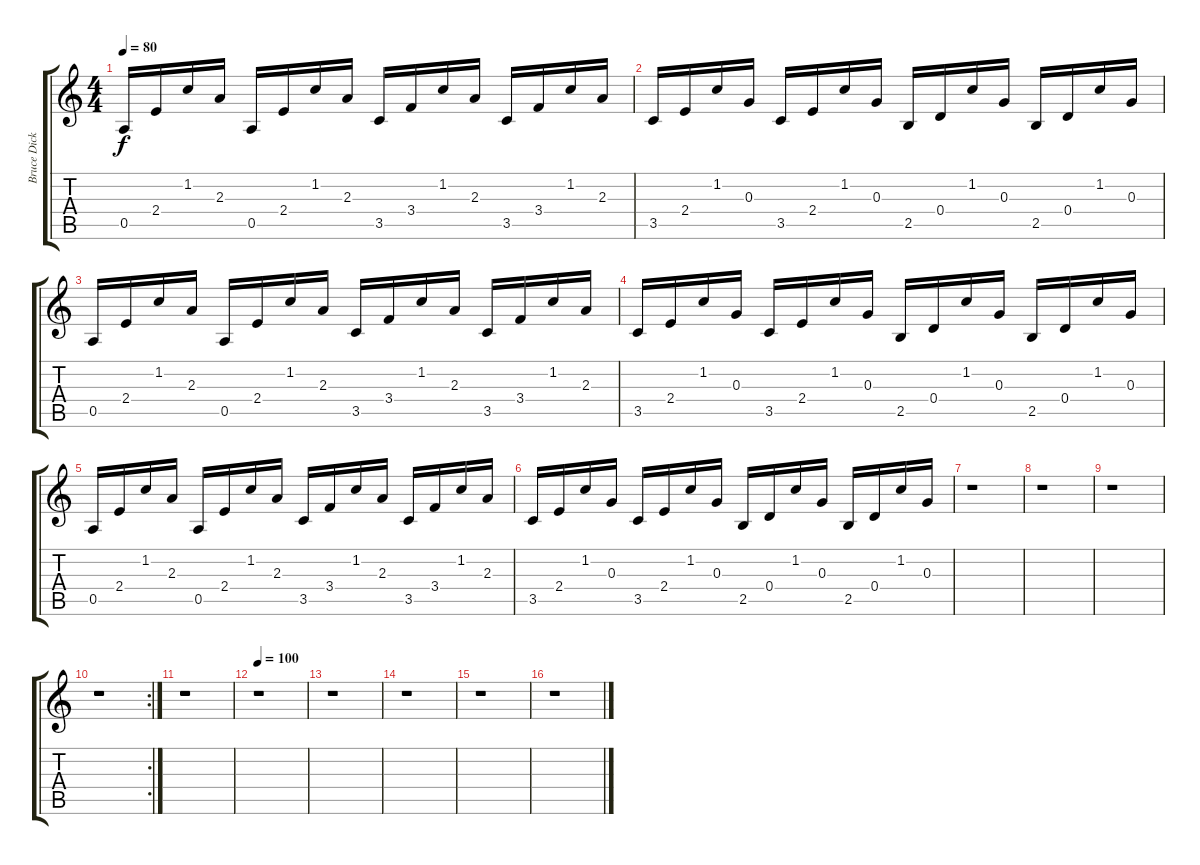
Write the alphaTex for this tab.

\track ("Bruce Dickinson" "Bruce Dick") {instrument acousticguitarsteel}
\staff {score tabs}
\tuning (E4 B3 G3 D3 A2 E2) {hide}
\ts (4 4)
\tempo 80
\clef g2
\ks c
0.5.16{dy f} 2.4.16 1.2.16 2.3.16 0.5.16 2.4.16 1.2.16 2.3.16 3.5.16 3.4.16 1.2.16 2.3.16 3.5.16 3.4.16 1.2.16 2.3.16 |
3.5.16 2.4.16 1.2.16 0.3.16 3.5.16 2.4.16 1.2.16 0.3.16 2.5.16 0.4.16 1.2.16 0.3.16 2.5.16 0.4.16 1.2.16 0.3.16 |
0.5.16 2.4.16 1.2.16 2.3.16 0.5.16 2.4.16 1.2.16 2.3.16 3.5.16 3.4.16 1.2.16 2.3.16 3.5.16 3.4.16 1.2.16 2.3.16 |
3.5.16 2.4.16 1.2.16 0.3.16 3.5.16 2.4.16 1.2.16 0.3.16 2.5.16 0.4.16 1.2.16 0.3.16 2.5.16 0.4.16 1.2.16 0.3.16 |
0.5.16 2.4.16 1.2.16 2.3.16 0.5.16 2.4.16 1.2.16 2.3.16 3.5.16 3.4.16 1.2.16 2.3.16 3.5.16 3.4.16 1.2.16 2.3.16 |
3.5.16 2.4.16 1.2.16 0.3.16 3.5.16 2.4.16 1.2.16 0.3.16 2.5.16 0.4.16 1.2.16 0.3.16 2.5.16 0.4.16 1.2.16 0.3.16 |
r.1 |
r.1 |
r.1 |
\rc 2
r.1 |
r.1 |
\tempo 100
r.1 |
r.1 |
r.1 |
r.1 |
r.1
